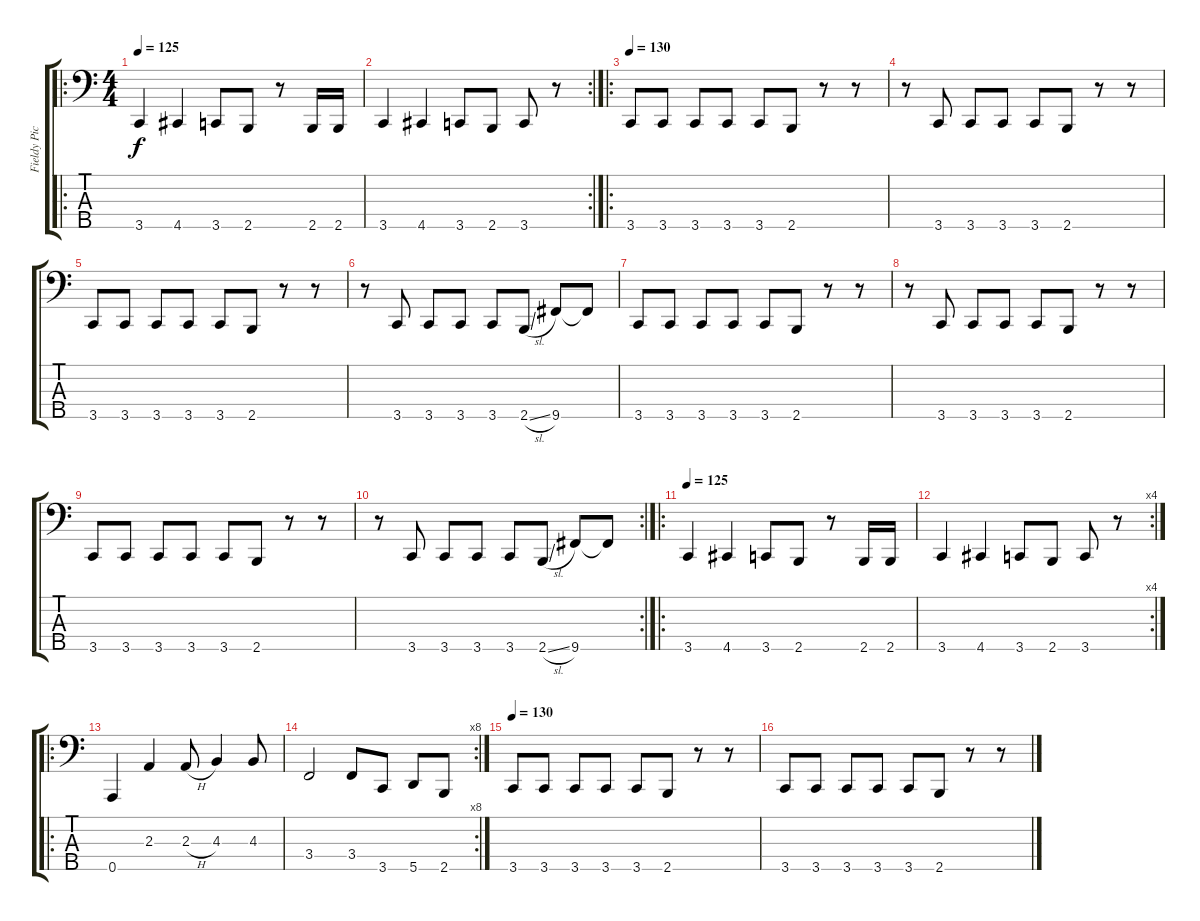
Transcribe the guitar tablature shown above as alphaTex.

\track ("Fieldy Pick" "Fieldy Pic") {instrument electricbassfinger}
\staff {score tabs}
\tuning (F2 C2 G1 D1 A0) {hide}
\ro
\ts (4 4)
\tempo 125
\clef f4
\ks c
3.5.4{dy f} 4.5.4 3.5.8 2.5.8 r.8 2.5.16 2.5.16 |
\rc 2
3.5.4 4.5.4 3.5.8 2.5.8 3.5.8 r.8 |
\ro
\tempo 130
3.5.8 3.5.8 3.5.8 3.5.8 3.5.8 2.5.8 r.8 r.8 |
r.8 3.5.8 3.5.8 3.5.8 3.5.8 2.5.8 r.8 r.8 |
3.5.8 3.5.8 3.5.8 3.5.8 3.5.8 2.5.8 r.8 r.8 |
r.8 3.5.8 3.5.8 3.5.8 3.5.8 2.5{sl}.8 9.5.8 9.5{t}.8 |
3.5.8 3.5.8 3.5.8 3.5.8 3.5.8 2.5.8 r.8 r.8 |
r.8 3.5.8 3.5.8 3.5.8 3.5.8 2.5.8 r.8 r.8 |
3.5.8 3.5.8 3.5.8 3.5.8 3.5.8 2.5.8 r.8 r.8 |
\rc 2
r.8 3.5.8 3.5.8 3.5.8 3.5.8 2.5{sl}.8 9.5.8 9.5{t}.8 |
\ro
\tempo 125
3.5.4 4.5.4 3.5.8 2.5.8 r.8 2.5.16 2.5.16 |
\rc 4
3.5.4 4.5.4 3.5.8 2.5.8 3.5.8 r.8 |
\ro
0.5.4 2.3.4 2.3{h}.8 4.3.4 4.3.8 |
\rc 8
3.4.2 3.4.8 3.5.8 5.5.8 2.5.8 |
\tempo 130
3.5.8 3.5.8 3.5.8 3.5.8 3.5.8 2.5.8 r.8 r.8 |
3.5.8 3.5.8 3.5.8 3.5.8 3.5.8 2.5.8 r.8 r.8
